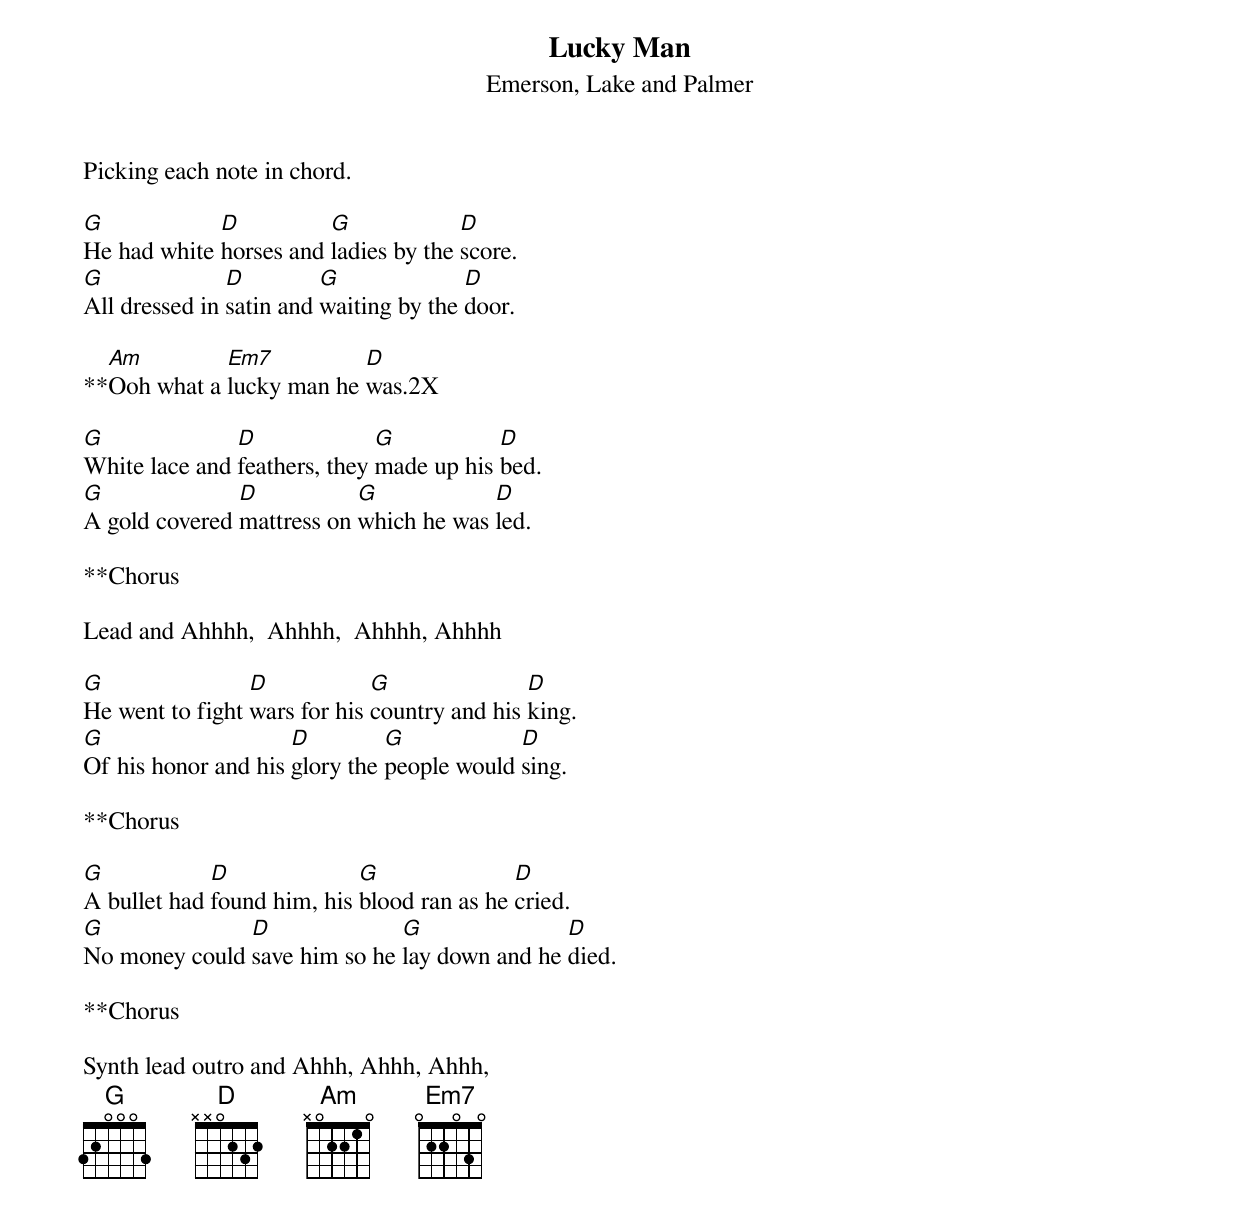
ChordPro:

{title:Lucky Man}
{subtitle:Emerson, Lake and Palmer}
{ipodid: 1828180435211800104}
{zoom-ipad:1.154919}

Picking each note in chord.

[G]He had white [D]horses and [G]ladies by the [D]score.
[G]All dressed in [D]satin and [G]waiting by the [D]door.

**[Am]Ooh what a [Em7]lucky man he [D]was.2X

[G]White lace and [D]feathers, they [G]made up his [D]bed.
[G]A gold covered [D]mattress on [G]which he was [D]led.

**Chorus

Lead and Ahhhh,  Ahhhh,  Ahhhh, Ahhhh

[G]He went to fight [D]wars for his [G]country and his [D]king.
[G]Of his honor and his [D]glory the [G]people would [D]sing.

**Chorus

[G]A bullet had [D]found him, his [G]blood ran as he [D]cried.
[G]No money could [D]save him so he [G]lay down and he [D]died.

**Chorus

Synth lead outro and Ahhh, Ahhh, Ahhh,
